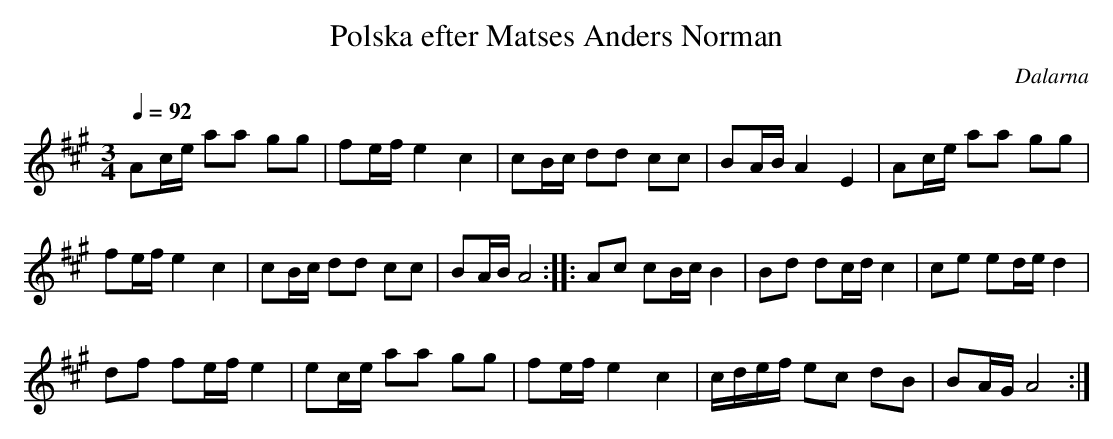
X:1
T:Polska efter Matses Anders Norman
O:Dalarna
Q:1/4=92
M:3/4
L:1/8
K:A
Ac/e/ aa gg | fe/f/ e2 c2 | cB/c/ dd cc | BA/B/ A2 E2 | Ac/e/ aa gg |
fe/f/ e2 c2 | cB/c/ dd cc | BA/B/ A4 :: Ac cB/c/ B2 | Bd dc/d/ c2 | ce ed/e/ d2 |
df fe/f/ e2 | ec/e/ aa gg | fe/f/ e2 c2 | c/d/e/f/ ec dB | BA/G/ A4 :|]
